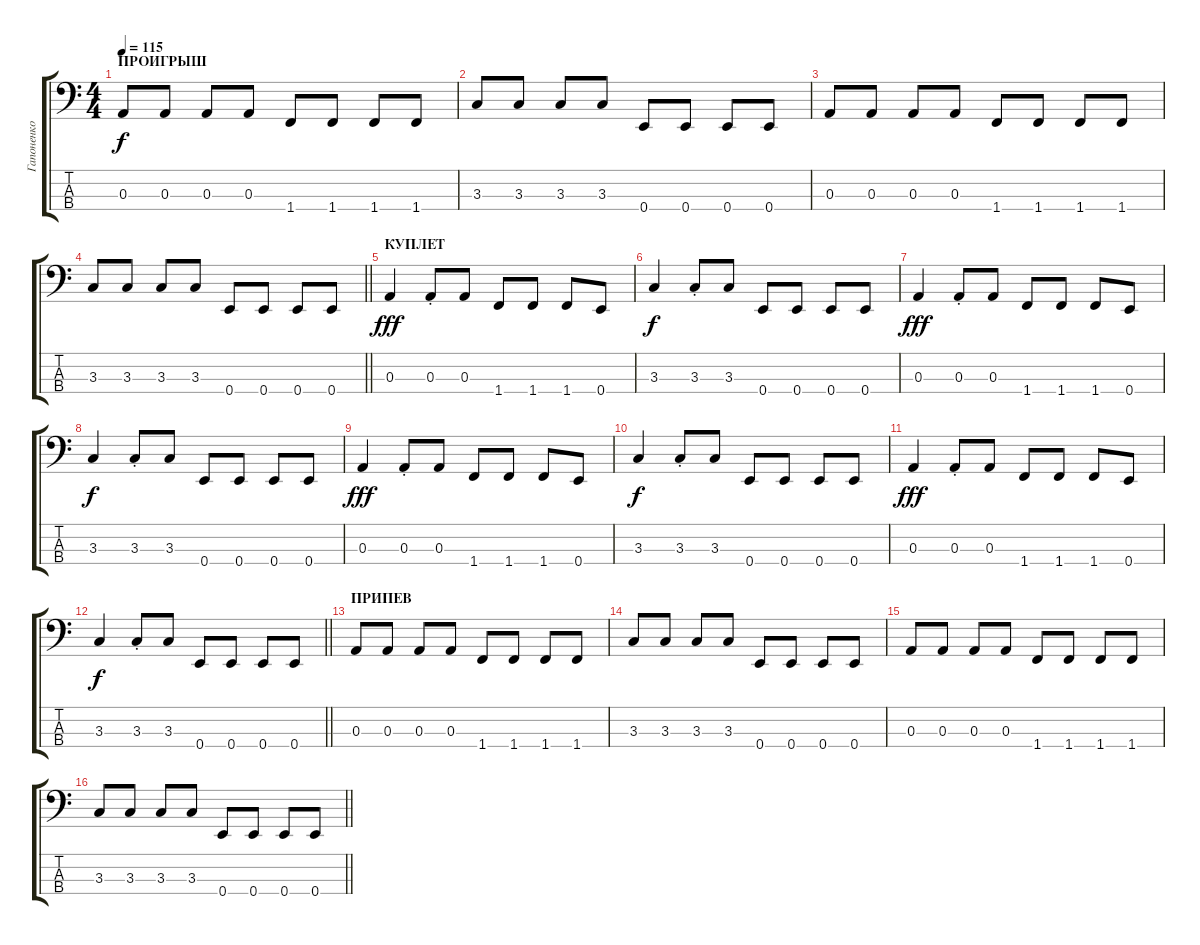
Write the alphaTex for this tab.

\track ("Гапоненко Андрей" "Гапоненко ") {instrument electricbassfinger}
\staff {score tabs}
\tuning (G2 D2 A1 E1) {hide}
\ts (4 4)
\section ("" "ПРОИГРЫШ")
\tempo 115
\clef f4
\ks c
0.3.8{dy f} 0.3.8 0.3.8 0.3.8 1.4.8 1.4.8 1.4.8 1.4.8 |
3.3.8 3.3.8 3.3.8 3.3.8 0.4.8 0.4.8 0.4.8 0.4.8 |
0.3.8 0.3.8 0.3.8 0.3.8 1.4.8 1.4.8 1.4.8 1.4.8 |
\barLineRight lightlight
3.3.8 3.3.8 3.3.8 3.3.8 0.4.8 0.4.8 0.4.8 0.4.8 |
\section ("" "КУПЛЕТ")
0.3.4{dy fff} 0.3{st}.8 0.3.8 1.4.8 1.4.8 1.4.8 0.4.8 |
3.3.4{dy f} 3.3{st}.8 3.3.8 0.4.8 0.4.8 0.4.8 0.4.8 |
0.3.4{dy fff} 0.3{st}.8 0.3.8 1.4.8 1.4.8 1.4.8 0.4.8 |
3.3.4{dy f} 3.3{st}.8 3.3.8 0.4.8 0.4.8 0.4.8 0.4.8 |
0.3.4{dy fff} 0.3{st}.8 0.3.8 1.4.8 1.4.8 1.4.8 0.4.8 |
3.3.4{dy f} 3.3{st}.8 3.3.8 0.4.8 0.4.8 0.4.8 0.4.8 |
0.3.4{dy fff} 0.3{st}.8 0.3.8 1.4.8 1.4.8 1.4.8 0.4.8 |
\barLineRight lightlight
3.3.4{dy f} 3.3{st}.8 3.3.8 0.4.8 0.4.8 0.4.8 0.4.8 |
\section ("" "ПРИПЕВ")
0.3.8 0.3.8 0.3.8 0.3.8 1.4.8 1.4.8 1.4.8 1.4.8 |
3.3.8 3.3.8 3.3.8 3.3.8 0.4.8 0.4.8 0.4.8 0.4.8 |
0.3.8 0.3.8 0.3.8 0.3.8 1.4.8 1.4.8 1.4.8 1.4.8 |
\barLineRight lightlight
3.3.8 3.3.8 3.3.8 3.3.8 0.4.8 0.4.8 0.4.8 0.4.8
